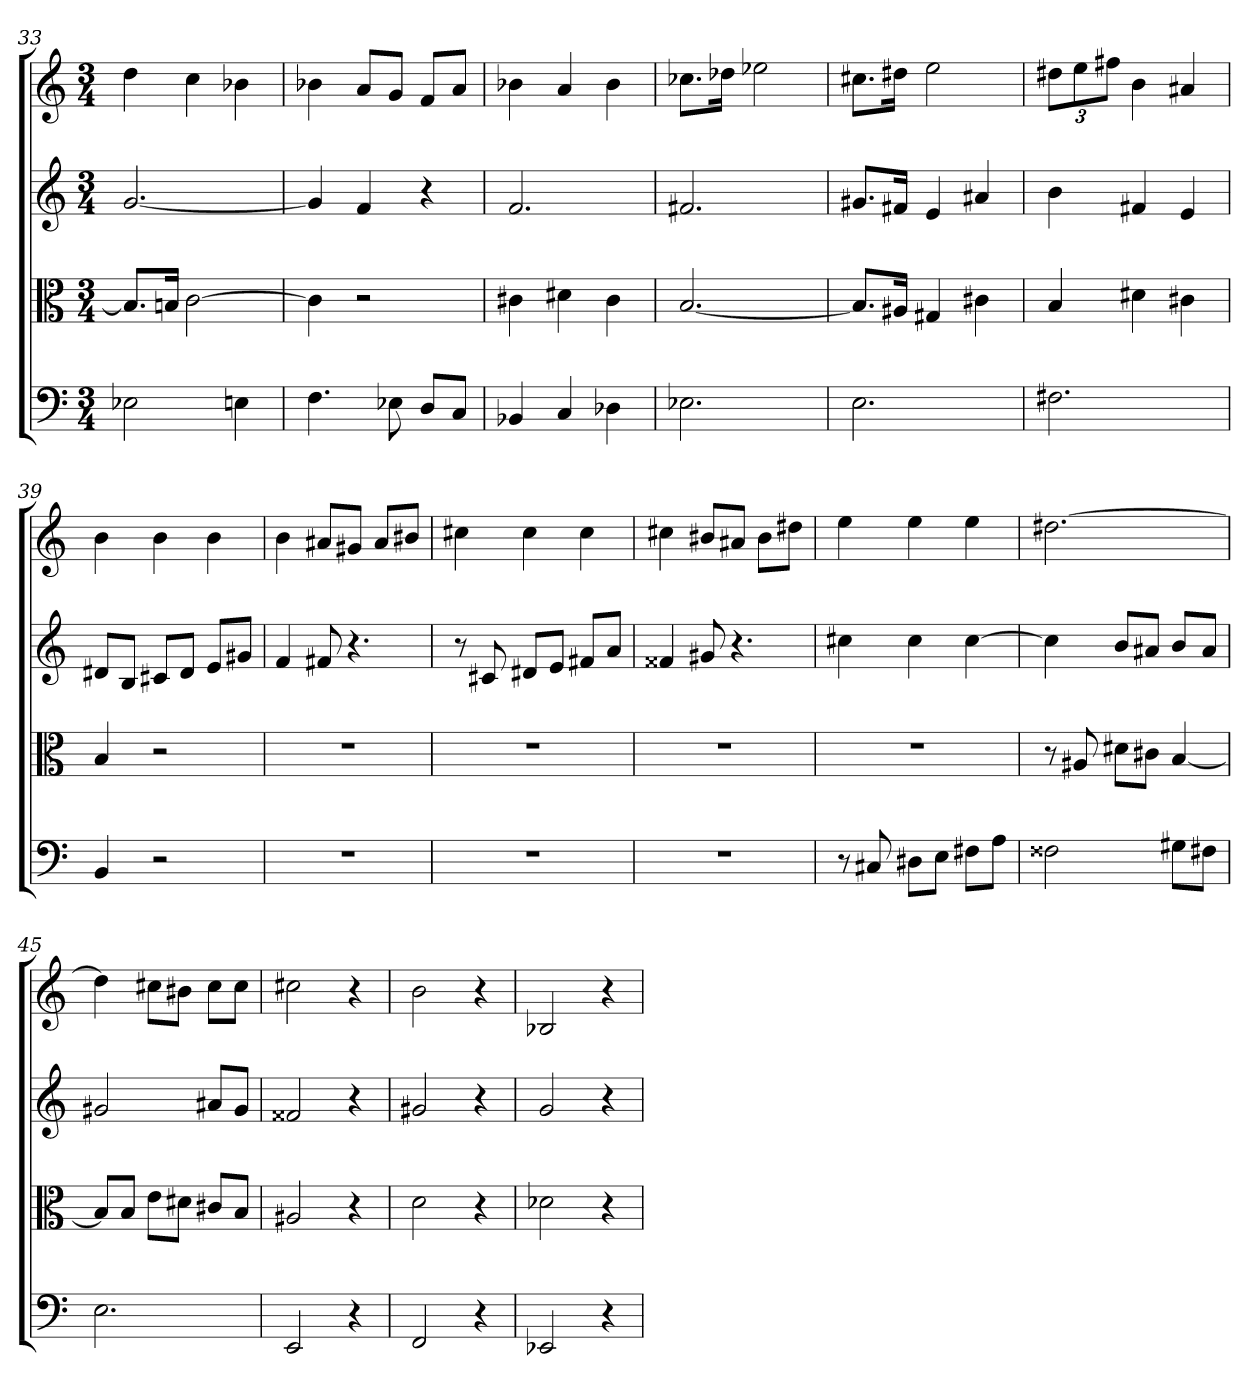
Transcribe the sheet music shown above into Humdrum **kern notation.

**kern	**kern	**kern	**kern
*part4	*part3	*part2	*part1
*staff4	*staff3	*staff2	*staff1
*clefF4	*clefC3	*	*
*k[]	*k[]	*k[]	*k[]
*M3/4	*M3/4	*M3/4	*M3/4
=33	=33	=33	=33
2E-X	8.B-/L]	[2.g	4dd
.	16Bn/Jk	.	.
.	[2c	.	4cc
4En	.	.	4b-X
=34	=34	=34	=34
4.F	4c]	4g]	4b-X
.	2r	4f	8aL
8E-X	.	.	8gJ
8D/L	.	4r	8fL
8C/J	.	.	8aJ
=35	=35	=35	=35
4BB-X	4c#X	2.f	4b-X
4C	4d#X	.	4a
4D-X	4c#	.	4b-
=36	=36	=36	=36
2.E-X	[2.B	2.f#X	8.cc-XL
.	.	.	16dd-XJk
.	.	.	2ee-X
=37	=37	=37	=37
2.E	8.B/L]	8.g#XL	8.cc#XL
.	16A#X/Jk	16f#XJk	16dd#XJk
.	4G#X	4e	2ee
.	4c#X	4a#X	.
=38	=38	=38	=38
2.F#X	4B	4b	12dd#XL
.	.	.	12ee
.	.	.	12ff#XJ
.	4d#X	4f#X	4b
.	4c#X	4e	4a#X
=39	=39	=39	=39
4BB	4B	8d#XL	4b
.	.	8BJ	.
2r	2r	8c#XL	4b
.	.	8d#J	.
.	.	8eL	4b
.	.	8g#XJ	.
=40	=40	=40	=40
2.r	2.r	4f	4b
.	.	8f#X	8a#XL
.	.	4.r	8g#XJ
.	.	.	8a#L
.	.	.	8b#XJ
=41	=41	=41	=41
2.r	2.r	8r	4cc#X
.	.	8c#X	.
.	.	8d#XL	4cc#
.	.	8eJ	.
.	.	8f#XL	4cc#
.	.	8aJ	.
=42	=42	=42	=42
2.r	2.r	4f##X	4cc#X
.	.	8g#X	8b#XL
.	.	4.r	8a#XJ
.	.	.	8b#L
.	.	.	8dd#XJ
=43	=43	=43	=43
8r	2.r	4cc#X	4ee
8C#X	.	.	.
8D#X\L	.	4cc#	4ee
8E\J	.	.	.
8F#X\L	.	[4cc#	4ee
8A\J	.	.	.
=44	=44	=44	=44
2F##X	8r	4cc#]	[2.dd#X
.	8A#X	.	.
.	8d#X\L	8bL	.
.	8c#X\J	8a#XJ	.
8G#X\L	[4B	8bL	.
8F#X\J	.	8a#J	.
=45	=45	=45	=45
2.E	8B/L]	2g#X	4dd#]
.	8B/J	.	.
.	8e\L	.	8cc#XL
.	8d#X\J	.	8b#XJ
.	8c#X/L	8a#XL	8cc#L
.	8B/J	8g#J	8cc#J
=46	=46	=46	=46
2EE	2A#X	2f##X	2cc#X
4r	4r	4r	4r
=47	=47	=47	=47
2FF	2d	2g#X	2b
4r	4r	4r	4r
=48	=48	=48	=48
2EE-X	2d-X	2g	2B-X
4r	4r	4r	4r
=	=	=	=
*-	*-	*-	*-
